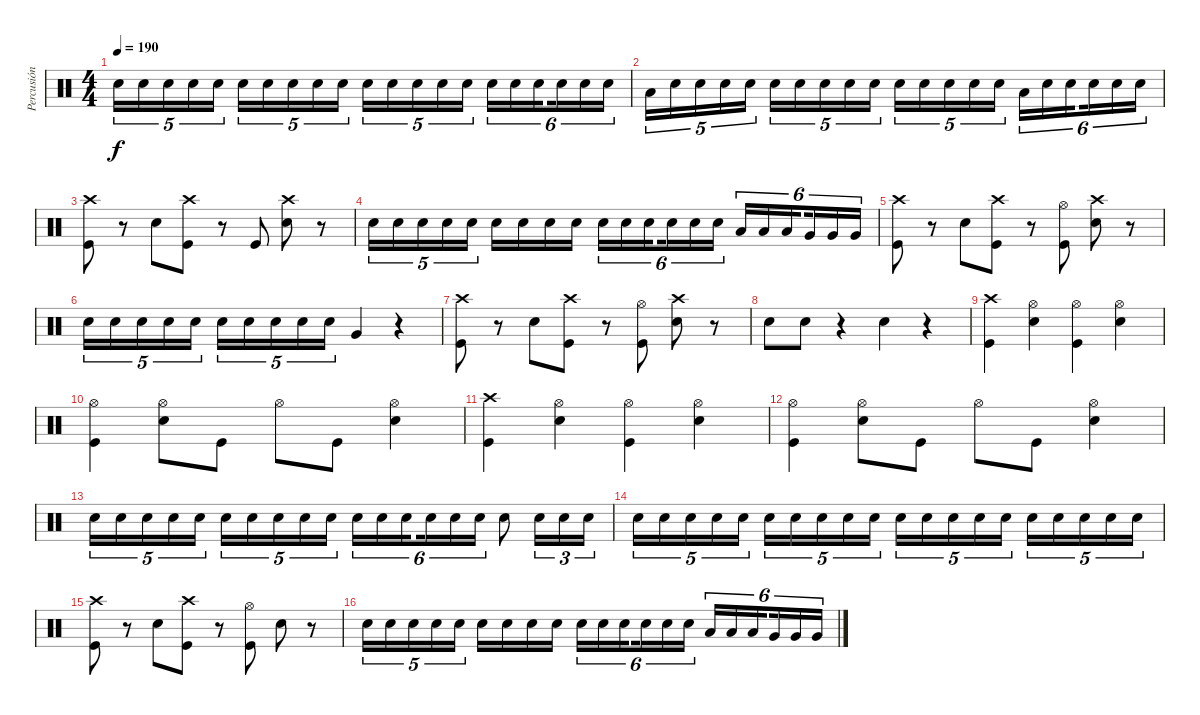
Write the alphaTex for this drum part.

\track ("Percusión" "Percusión") {instrument percussion bank 14}
\staff {score}
\articulation defaults
\ts (4 4)
\tempo 190
\clef neutral
\ks c "Snare (hit) 2".16{tu (5 4) dy f} "Snare (hit) 2".16{tu (5 4)} "Snare (hit) 2".16{tu (5 4)} "Snare (hit) 2".16{tu (5 4)} "Snare (hit) 2".16{tu (5 4)} "Snare (hit) 2".16{tu (5 4)} "Snare (hit) 2".16{tu (5 4)} "Snare (hit) 2".16{tu (5 4)} "Snare (hit) 2".16{tu (5 4)} "Snare (hit) 2".16{tu (5 4)} "Snare (hit) 2".16{tu (5 4)} "Snare (hit) 2".16{tu (5 4)} "Snare (hit) 2".16{tu (5 4)} "Snare (hit) 2".16{tu (5 4)} "Snare (hit) 2".16{tu (5 4)} "Snare (hit) 2".16{tu (6 4)} "Snare (hit) 2".16{tu (6 4)} "Snare (hit) 2".16{tu (6 4) beam splitsecondary} "Snare (hit) 2".16{tu (6 4)} "Snare (hit) 2".16{tu (6 4)} "Snare (hit) 2".16{tu (6 4)}
|
"Low Tom (hit)".16{tu (5 4)} "Snare (hit) 2".16{tu (5 4)} "Snare (hit) 2".16{tu (5 4)} "Snare (hit) 2".16{tu (5 4)} "Snare (hit) 2".16{tu (5 4)} "Snare (hit) 2".16{tu (5 4)} "Snare (hit) 2".16{tu (5 4)} "Snare (hit) 2".16{tu (5 4)} "Snare (hit) 2".16{tu (5 4)} "Snare (hit) 2".16{tu (5 4)} "Snare (hit) 2".16{tu (5 4)} "Snare (hit) 2".16{tu (5 4)} "Snare (hit) 2".16{tu (5 4)} "Snare (hit) 2".16{tu (5 4)} "Snare (hit) 2".16{tu (5 4)} "Low Tom (hit)".16{tu (6 4)} "Snare (hit) 2".16{tu (6 4)} "Snare (hit) 2".16{tu (6 4) beam splitsecondary} "Snare (hit) 2".16{tu (6 4)} "Snare (hit) 2".16{tu (6 4)} "Snare (hit) 2".16{tu (6 4)} |
("Kick (hit)" "Crash high (hit)").8 r.8 "Snare (hit) 2".8 ("Kick (hit)" "Crash high (hit)").8 r.8 "Kick (hit)".8 ("Snare (hit) 2" "Crash high (hit)").8 r.8 |
"Snare (hit) 2".16{tu (5 4)} "Snare (hit) 2".16{tu (5 4)} "Snare (hit) 2".16{tu (5 4)} "Snare (hit) 2".16{tu (5 4)} "Snare (hit) 2".16{tu (5 4)} "Snare (hit) 2".16 "Snare (hit) 2".16 "Snare (hit) 2".16 "Snare (hit) 2".16 "Snare (hit) 2".16{tu (6 4)} "Snare (hit) 2".16{tu (6 4)} "Snare (hit) 2".16{tu (6 4) beam splitsecondary} "Snare (hit) 2".16{tu (6 4)} "Snare (hit) 2".16{tu (6 4)} "Snare (hit) 2".16{tu (6 4)} "Low Tom (hit)".16{tu (6 4)} "Low Tom (hit)".16{tu (6 4)} "Low Tom (hit)".16{tu (6 4) beam splitsecondary} "Very Low Tom (hit)".16{tu (6 4)} "Very Low Tom (hit)".16{tu (6 4)} "Very Low Tom (hit)".16{tu (6 4)} |
("Kick (hit)" "Crash high (hit)").8 r.8 "Snare (hit) 2".8 ("Crash high (hit)" "Kick (hit)").8 r.8 ("Hi-Hat (open)" "Kick (hit)").8 ("Crash high (hit)" "Snare (hit) 2").8 r.8 |
"Snare (hit) 2".16{tu (5 4)} "Snare (hit) 2".16{tu (5 4)} "Snare (hit) 2".16{tu (5 4)} "Snare (hit) 2".16{tu (5 4)} "Snare (hit) 2".16{tu (5 4)} "Snare (hit) 2".16{tu (5 4)} "Snare (hit) 2".16{tu (5 4)} "Snare (hit) 2".16{tu (5 4)} "Snare (hit) 2".16{tu (5 4)} "Snare (hit) 2".16{tu (5 4)} "Very Low Tom (hit)".4 r.4 |
("Kick (hit)" "Crash high (hit)").8 r.8 "Snare (hit) 2".8 ("Kick (hit)" "Crash high (hit)").8 r.8 ("Kick (hit)" "Hi-Hat (open)").8 ("Crash high (hit)" "Snare (hit) 2").8 r.8 |
"Snare (hit) 2".8 "Snare (hit) 2".8 r.4 "Snare (hit) 2".4 r.4 |
("Kick (hit)" "Crash high (hit)").4 ("Snare (hit) 2" "Hi-Hat (open)").4 ("Hi-Hat (open)" "Kick (hit)").4 ("Snare (hit) 2" "Hi-Hat (open)").4 |
("Kick (hit)" "Hi-Hat (open)").4 ("Snare (hit) 2" "Hi-Hat (open)").8 "Kick (hit)".8 "Hi-Hat (open)".8 "Kick (hit)".8 ("Snare (hit) 2" "Hi-Hat (open)").4 |
("Kick (hit)" "Crash high (hit)").4 ("Hi-Hat (open)" "Snare (hit) 2").4 ("Kick (hit)" "Hi-Hat (open)").4 ("Snare (hit) 2" "Hi-Hat (open)").4 |
("Hi-Hat (open)" "Kick (hit)").4 ("Snare (hit) 2" "Hi-Hat (open)").8 "Kick (hit)".8 "Hi-Hat (open)".8 "Kick (hit)".8 ("Hi-Hat (open)" "Snare (hit) 2").4 |
"Snare (hit) 2".16{tu (5 4)} "Snare (hit) 2".16{tu (5 4)} "Snare (hit) 2".16{tu (5 4)} "Snare (hit) 2".16{tu (5 4)} "Snare (hit) 2".16{tu (5 4)} "Snare (hit) 2".16{tu (5 4)} "Snare (hit) 2".16{tu (5 4)} "Snare (hit) 2".16{tu (5 4)} "Snare (hit) 2".16{tu (5 4)} "Snare (hit) 2".16{tu (5 4)} "Snare (hit) 2".16{tu (6 4)} "Snare (hit) 2".16{tu (6 4)} "Snare (hit) 2".16{tu (6 4) beam splitsecondary} "Snare (hit) 2".16{tu (6 4)} "Snare (hit) 2".16{tu (6 4)} "Snare (hit) 2".16{tu (6 4)} "Snare (hit) 2".8 "Snare (hit) 2".16{tu (3 2)} "Snare (hit) 2".16{tu (3 2)} "Snare (hit) 2".16{tu (3 2)} |
"Snare (hit) 2".16{tu (5 4)} "Snare (hit) 2".16{tu (5 4)} "Snare (hit) 2".16{tu (5 4)} "Snare (hit) 2".16{tu (5 4)} "Snare (hit) 2".16{tu (5 4)} "Snare (hit) 2".16{tu (5 4)} "Snare (hit) 2".16{tu (5 4)} "Snare (hit) 2".16{tu (5 4)} "Snare (hit) 2".16{tu (5 4)} "Snare (hit) 2".16{tu (5 4)} "Snare (hit) 2".16{tu (5 4)} "Snare (hit) 2".16{tu (5 4)} "Snare (hit) 2".16{tu (5 4)} "Snare (hit) 2".16{tu (5 4)} "Snare (hit) 2".16{tu (5 4)} "Snare (hit) 2".16{tu (5 4)} "Snare (hit) 2".16{tu (5 4)} "Snare (hit) 2".16{tu (5 4)} "Snare (hit) 2".16{tu (5 4)} "Snare (hit) 2".16{tu (5 4)} |
("Crash high (hit)" "Kick (hit)").8 r.8 "Snare (hit) 2".8 ("Kick (hit)" "Crash high (hit)").8 r.8 ("Hi-Hat (open)" "Kick (hit)").8 "Snare (hit) 2".8 r.8 |
"Snare (hit) 2".16{tu (5 4)} "Snare (hit) 2".16{tu (5 4)} "Snare (hit) 2".16{tu (5 4)} "Snare (hit) 2".16{tu (5 4)} "Snare (hit) 2".16{tu (5 4)} "Snare (hit) 2".16 "Snare (hit) 2".16 "Snare (hit) 2".16 "Snare (hit) 2".16 "Snare (hit) 2".16{tu (6 4)} "Snare (hit) 2".16{tu (6 4)} "Snare (hit) 2".16{tu (6 4) beam splitsecondary} "Snare (hit) 2".16{tu (6 4)} "Snare (hit) 2".16{tu (6 4)} "Snare (hit) 2".16{tu (6 4)} "Low Tom (hit)".16{tu (6 4)} "Low Tom (hit)".16{tu (6 4)} "Low Tom (hit)".16{tu (6 4) beam splitsecondary} "Very Low Tom (hit)".16{tu (6 4)} "Very Low Tom (hit)".16{tu (6 4)} "Very Low Tom (hit)".16{tu (6 4)}
